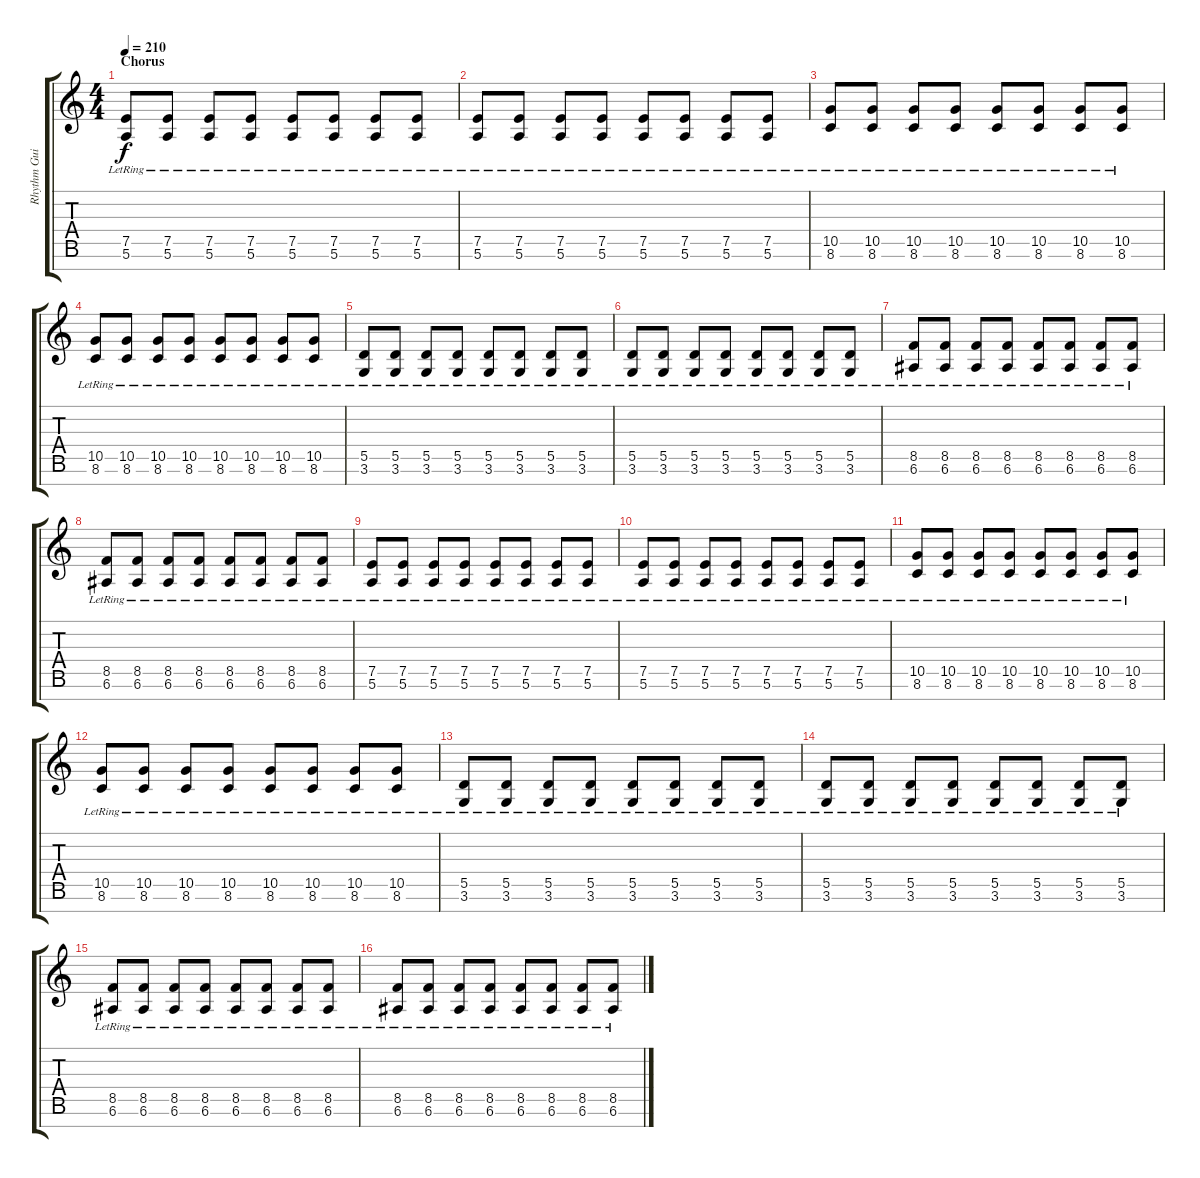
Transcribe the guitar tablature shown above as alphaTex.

\track ("Rhythm Guitar 1" "Rhythm Gui") {instrument distortionguitar}
\staff {score tabs}
\tuning (E4 B3 G3 D3 A2 E2 B1) {hide}
\ts (4 4)
\section ("" "Chorus")
\tempo 210
\clef g2
\ks c
(7.5{lr} 5.6{lr}).8{dy f} (7.5{lr} 5.6{lr}).8 (7.5{lr} 5.6{lr}).8 (7.5{lr} 5.6{lr}).8 (7.5{lr} 5.6{lr}).8 (7.5{lr} 5.6{lr}).8 (7.5{lr} 5.6{lr}).8 (7.5{lr} 5.6{lr}).8 |
(7.5{lr} 5.6{lr}).8 (7.5{lr} 5.6{lr}).8 (7.5{lr} 5.6{lr}).8 (7.5{lr} 5.6{lr}).8 (7.5{lr} 5.6{lr}).8 (7.5{lr} 5.6{lr}).8 (7.5{lr} 5.6{lr}).8 (7.5{lr} 5.6{lr}).8 |
(10.5{lr} 8.6{lr}).8 (10.5{lr} 8.6{lr}).8 (10.5{lr} 8.6{lr}).8 (10.5{lr} 8.6{lr}).8 (10.5{lr} 8.6{lr}).8 (10.5{lr} 8.6{lr}).8 (10.5{lr} 8.6{lr}).8 (10.5{lr} 8.6{lr}).8 |
(10.5{lr} 8.6{lr}).8 (10.5{lr} 8.6{lr}).8 (10.5{lr} 8.6{lr}).8 (10.5{lr} 8.6{lr}).8 (10.5{lr} 8.6{lr}).8 (10.5{lr} 8.6{lr}).8 (10.5{lr} 8.6{lr}).8 (10.5{lr} 8.6{lr}).8 |
(5.5{lr} 3.6{lr}).8 (5.5{lr} 3.6{lr}).8 (5.5{lr} 3.6{lr}).8 (5.5{lr} 3.6{lr}).8 (5.5{lr} 3.6{lr}).8 (5.5{lr} 3.6{lr}).8 (5.5{lr} 3.6{lr}).8 (5.5{lr} 3.6{lr}).8 |
(5.5{lr} 3.6{lr}).8 (5.5{lr} 3.6{lr}).8 (5.5{lr} 3.6{lr}).8 (5.5{lr} 3.6{lr}).8 (5.5{lr} 3.6{lr}).8 (5.5{lr} 3.6{lr}).8 (5.5{lr} 3.6{lr}).8 (5.5{lr} 3.6{lr}).8 |
(8.5{lr} 6.6{lr}).8 (8.5{lr} 6.6{lr}).8 (8.5{lr} 6.6{lr}).8 (8.5{lr} 6.6{lr}).8 (8.5{lr} 6.6{lr}).8 (8.5{lr} 6.6{lr}).8 (8.5{lr} 6.6{lr}).8 (8.5{lr} 6.6{lr}).8 |
(8.5{lr} 6.6{lr}).8 (8.5{lr} 6.6{lr}).8 (8.5{lr} 6.6{lr}).8 (8.5{lr} 6.6{lr}).8 (8.5{lr} 6.6{lr}).8 (8.5{lr} 6.6{lr}).8 (8.5{lr} 6.6{lr}).8 (8.5{lr} 6.6{lr}).8 |
(7.5{lr} 5.6{lr}).8 (7.5{lr} 5.6{lr}).8 (7.5{lr} 5.6{lr}).8 (7.5{lr} 5.6{lr}).8 (7.5{lr} 5.6{lr}).8 (7.5{lr} 5.6{lr}).8 (7.5{lr} 5.6{lr}).8 (7.5{lr} 5.6{lr}).8 |
(7.5{lr} 5.6{lr}).8 (7.5{lr} 5.6{lr}).8 (7.5{lr} 5.6{lr}).8 (7.5{lr} 5.6{lr}).8 (7.5{lr} 5.6{lr}).8 (7.5{lr} 5.6{lr}).8 (7.5{lr} 5.6{lr}).8 (7.5{lr} 5.6{lr}).8 |
(10.5{lr} 8.6{lr}).8 (10.5{lr} 8.6{lr}).8 (10.5{lr} 8.6{lr}).8 (10.5{lr} 8.6{lr}).8 (10.5{lr} 8.6{lr}).8 (10.5{lr} 8.6{lr}).8 (10.5{lr} 8.6{lr}).8 (10.5{lr} 8.6{lr}).8 |
(10.5{lr} 8.6{lr}).8 (10.5{lr} 8.6{lr}).8 (10.5{lr} 8.6{lr}).8 (10.5{lr} 8.6{lr}).8 (10.5{lr} 8.6{lr}).8 (10.5{lr} 8.6{lr}).8 (10.5{lr} 8.6{lr}).8 (10.5{lr} 8.6{lr}).8 |
(5.5{lr} 3.6{lr}).8 (5.5{lr} 3.6{lr}).8 (5.5{lr} 3.6{lr}).8 (5.5{lr} 3.6{lr}).8 (5.5{lr} 3.6{lr}).8 (5.5{lr} 3.6{lr}).8 (5.5{lr} 3.6{lr}).8 (5.5{lr} 3.6{lr}).8 |
(5.5{lr} 3.6{lr}).8 (5.5{lr} 3.6{lr}).8 (5.5{lr} 3.6{lr}).8 (5.5{lr} 3.6{lr}).8 (5.5{lr} 3.6{lr}).8 (5.5{lr} 3.6{lr}).8 (5.5{lr} 3.6{lr}).8 (5.5{lr} 3.6{lr}).8 |
(8.5{lr} 6.6{lr}).8 (8.5{lr} 6.6{lr}).8 (8.5{lr} 6.6{lr}).8 (8.5{lr} 6.6{lr}).8 (8.5{lr} 6.6{lr}).8 (8.5{lr} 6.6{lr}).8 (8.5{lr} 6.6{lr}).8 (8.5{lr} 6.6{lr}).8 |
(8.5{lr} 6.6{lr}).8 (8.5{lr} 6.6{lr}).8 (8.5{lr} 6.6{lr}).8 (8.5{lr} 6.6{lr}).8 (8.5{lr} 6.6{lr}).8 (8.5{lr} 6.6{lr}).8 (8.5{lr} 6.6{lr}).8 (8.5{lr} 6.6{lr}).8
